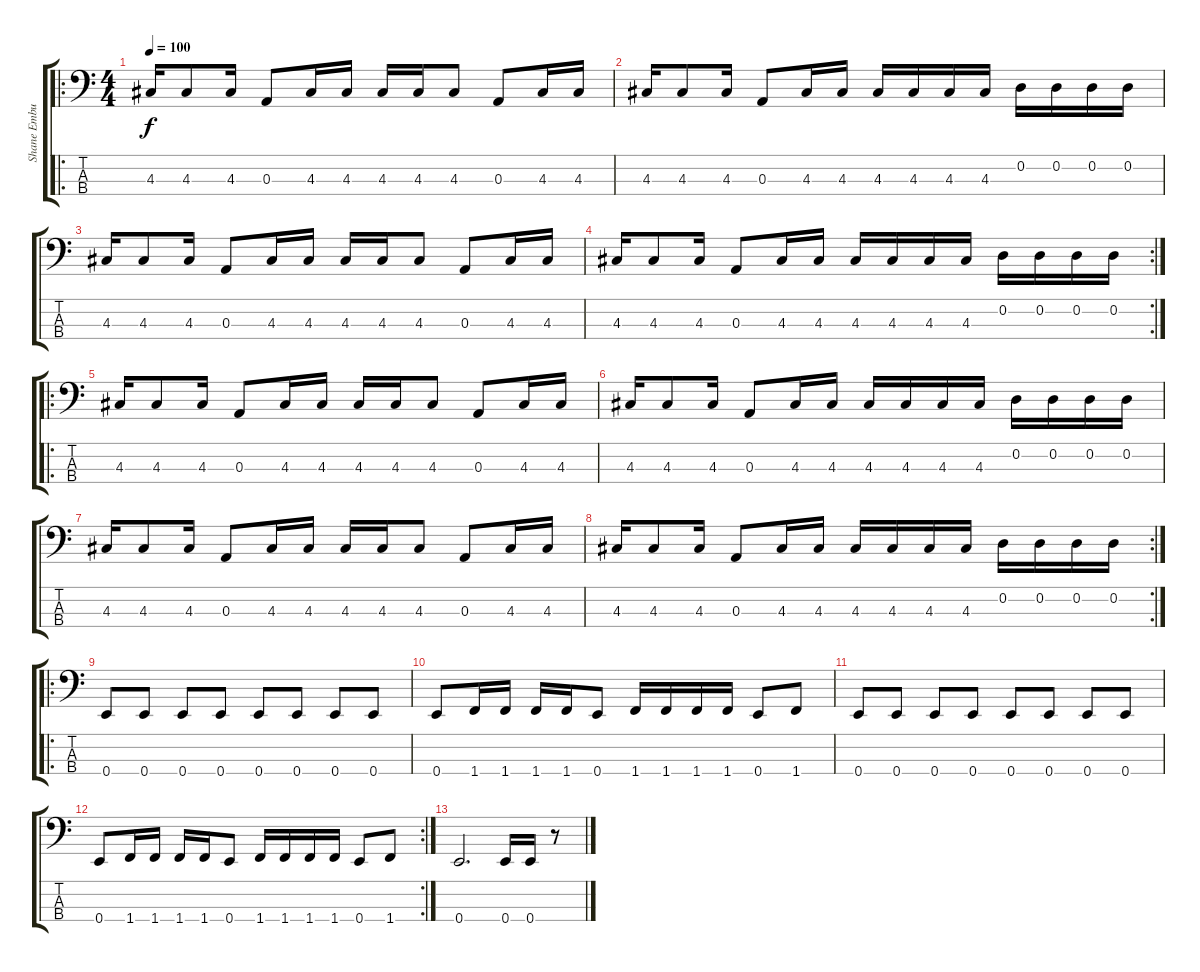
\track ("Shane Embury" "Shane Embu") {instrument electricbasspick}
\staff {score tabs}
\tuning (G2 D2 A1 E1) {hide}
\ro
\ts (4 4)
\tempo 100
\clef f4
\ks c
4.3.16{dy f} 4.3.8 4.3.16 0.3.8 4.3.16 4.3.16 4.3.16 4.3.16 4.3.8 0.3.8 4.3.16 4.3.16 |
4.3.16 4.3.8 4.3.16 0.3.8 4.3.16 4.3.16 4.3.16 4.3.16 4.3.16 4.3.16 0.2.16 0.2.16 0.2.16 0.2.16 |
4.3.16 4.3.8 4.3.16 0.3.8 4.3.16 4.3.16 4.3.16 4.3.16 4.3.8 0.3.8 4.3.16 4.3.16 |
\rc 2
4.3.16 4.3.8 4.3.16 0.3.8 4.3.16 4.3.16 4.3.16 4.3.16 4.3.16 4.3.16 0.2.16 0.2.16 0.2.16 0.2.16 |
\ro
4.3.16 4.3.8 4.3.16 0.3.8 4.3.16 4.3.16 4.3.16 4.3.16 4.3.8 0.3.8 4.3.16 4.3.16 |
4.3.16 4.3.8 4.3.16 0.3.8 4.3.16 4.3.16 4.3.16 4.3.16 4.3.16 4.3.16 0.2.16 0.2.16 0.2.16 0.2.16 |
4.3.16 4.3.8 4.3.16 0.3.8 4.3.16 4.3.16 4.3.16 4.3.16 4.3.8 0.3.8 4.3.16 4.3.16 |
\rc 2
4.3.16 4.3.8 4.3.16 0.3.8 4.3.16 4.3.16 4.3.16 4.3.16 4.3.16 4.3.16 0.2.16 0.2.16 0.2.16 0.2.16 |
\ro
0.4.8 0.4.8 0.4.8 0.4.8 0.4.8 0.4.8 0.4.8 0.4.8 |
0.4.8 1.4.16 1.4.16 1.4.16 1.4.16 0.4.8 1.4.16 1.4.16 1.4.16 1.4.16 0.4.8 1.4.8 |
0.4.8 0.4.8 0.4.8 0.4.8 0.4.8 0.4.8 0.4.8 0.4.8 |
\rc 2
0.4.8 1.4.16 1.4.16 1.4.16 1.4.16 0.4.8 1.4.16 1.4.16 1.4.16 1.4.16 0.4.8 1.4.8 |
0.4.2{d} 0.4.16 0.4.16 r.8
